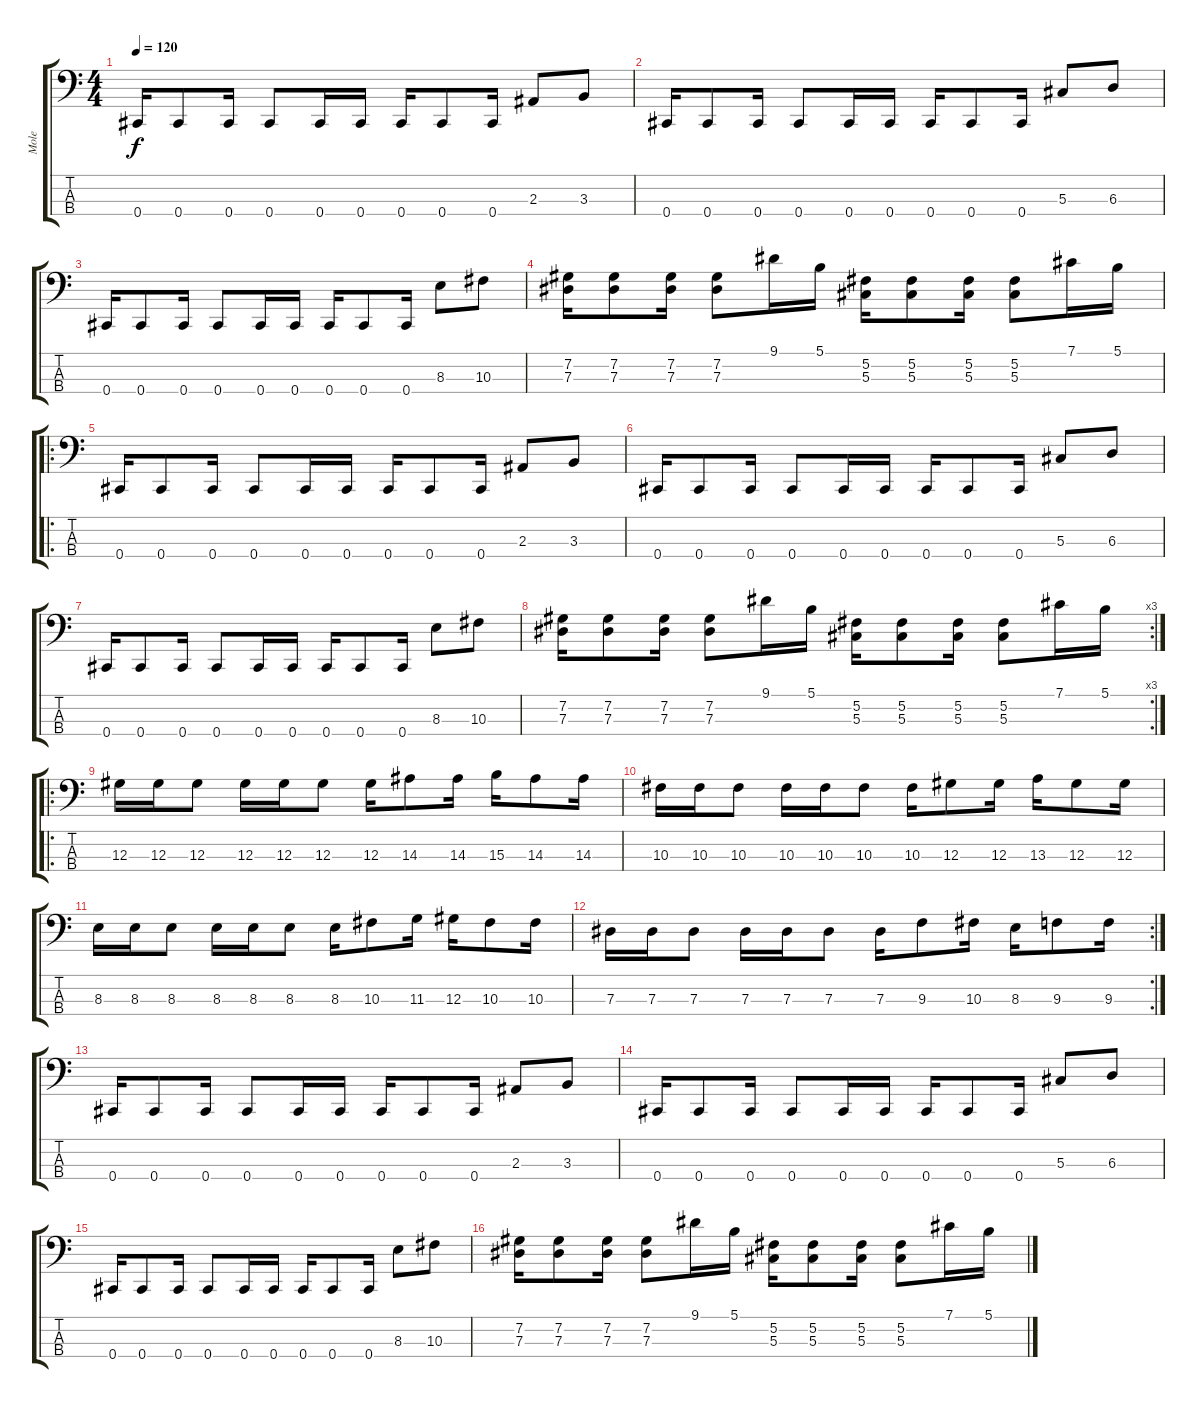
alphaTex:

\track ("Mole" "Mole") {instrument electricbasspick}
\staff {score tabs}
\tuning (Gb2 Db2 Ab1 Db1) {hide}
\ts (4 4)
\tempo 120
\clef f4
\ks c
0.4.16{dy f instrument electricbasspick} 0.4.8 0.4.16 0.4.8 0.4.16 0.4.16 0.4.16 0.4.8 0.4.16 2.3.8 3.3.8 |
0.4.16 0.4.8 0.4.16 0.4.8 0.4.16 0.4.16 0.4.16 0.4.8 0.4.16 5.3.8 6.3.8 |
0.4.16 0.4.8 0.4.16 0.4.8 0.4.16 0.4.16 0.4.16 0.4.8 0.4.16 8.3.8 10.3.8 |
(7.2 7.3).16 (7.2 7.3).8 (7.2 7.3).16 (7.2 7.3).8 9.1.16 5.1.16 (5.2 5.3).16 (5.2 5.3).8 (5.2 5.3).16 (5.2 5.3).8 7.1.16 5.1.16 |
\ro
0.4.16 0.4.8 0.4.16 0.4.8 0.4.16 0.4.16 0.4.16 0.4.8 0.4.16 2.3.8 3.3.8 |
0.4.16 0.4.8 0.4.16 0.4.8 0.4.16 0.4.16 0.4.16 0.4.8 0.4.16 5.3.8 6.3.8 |
0.4.16 0.4.8 0.4.16 0.4.8 0.4.16 0.4.16 0.4.16 0.4.8 0.4.16 8.3.8 10.3.8 |
\rc 3
(7.2 7.3).16 (7.2 7.3).8 (7.2 7.3).16 (7.2 7.3).8 9.1.16 5.1.16 (5.2 5.3).16 (5.2 5.3).8 (5.2 5.3).16 (5.2 5.3).8 7.1.16 5.1.16 |
\ro
12.3.16 12.3.16 12.3.8 12.3.16 12.3.16 12.3.8 12.3.16 14.3.8 14.3.16 15.3.16 14.3.8 14.3.16 |
10.3.16 10.3.16 10.3.8 10.3.16 10.3.16 10.3.8 10.3.16 12.3.8 12.3.16 13.3.16 12.3.8 12.3.16 |
8.3.16 8.3.16 8.3.8 8.3.16 8.3.16 8.3.8 8.3.16 10.3.8 11.3.16 12.3.16 10.3.8 10.3.16 |
\rc 2
7.3.16 7.3.16 7.3.8 7.3.16 7.3.16 7.3.8 7.3.16 9.3.8 10.3.16 8.3.16 9.3.8 9.3.16 |
0.4.16 0.4.8 0.4.16 0.4.8 0.4.16 0.4.16 0.4.16 0.4.8 0.4.16 2.3.8 3.3.8 |
0.4.16 0.4.8 0.4.16 0.4.8 0.4.16 0.4.16 0.4.16 0.4.8 0.4.16 5.3.8 6.3.8 |
0.4.16 0.4.8 0.4.16 0.4.8 0.4.16 0.4.16 0.4.16 0.4.8 0.4.16 8.3.8 10.3.8 |
(7.2 7.3).16 (7.2 7.3).8 (7.2 7.3).16 (7.2 7.3).8 9.1.16 5.1.16 (5.2 5.3).16 (5.2 5.3).8 (5.2 5.3).16 (5.2 5.3).8 7.1.16 5.1.16
